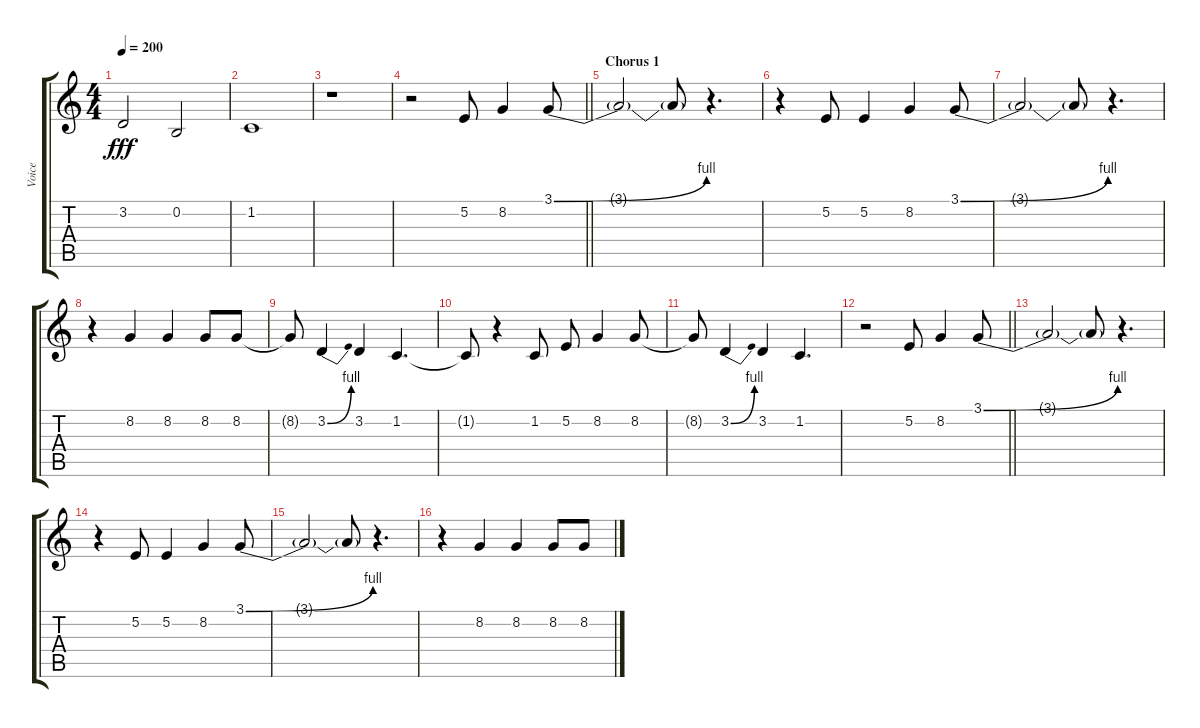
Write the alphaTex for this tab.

\track ("Voice" "Voice") {instrument lead1square}
\staff {score tabs}
\tuning (E4 B3 G3 D3 A2 E2) {hide}
\ts (4 4)
\tempo 200
\clef g2
\ks c
3.2.2{dy fff} 0.2.2 |
1.2.1 |
r.1 |
\barLineRight lightlight
r.2 5.2.8 8.2.4 3.1{be (bend 0 0 60 4)}.8 |
\section ("" "Chorus 1")
3.1{t}.2 3.1{t}.8 r.4{d} |
r.4 5.2.8 5.2.4 8.2.4 3.1{be (bend 0 0 60 4)}.8 |
3.1{t}.2 3.1{t}.8 r.4{d} |
r.4 8.2.4 8.2.4 8.2.8 8.2.8 |
8.2{t}.8 3.2{be (bend 0 0 60 4)}.4 3.2.4 1.2.4{d} |
1.2{t}.8 r.4 1.2.8 5.2.8 8.2.4 8.2.8 |
8.2{t}.8 3.2{be (bend 0 0 60 4)}.4 3.2.4 1.2.4{d} |
\barLineRight lightlight
r.2 5.2.8 8.2.4 3.1{be (bend 0 0 60 4)}.8 |
3.1{t}.2 3.1{t}.8 r.4{d} |
r.4 5.2.8 5.2.4 8.2.4 3.1{be (bend 0 0 60 4)}.8 |
3.1{t}.2 3.1{t}.8 r.4{d} |
r.4 8.2.4 8.2.4 8.2.8 8.2.8
